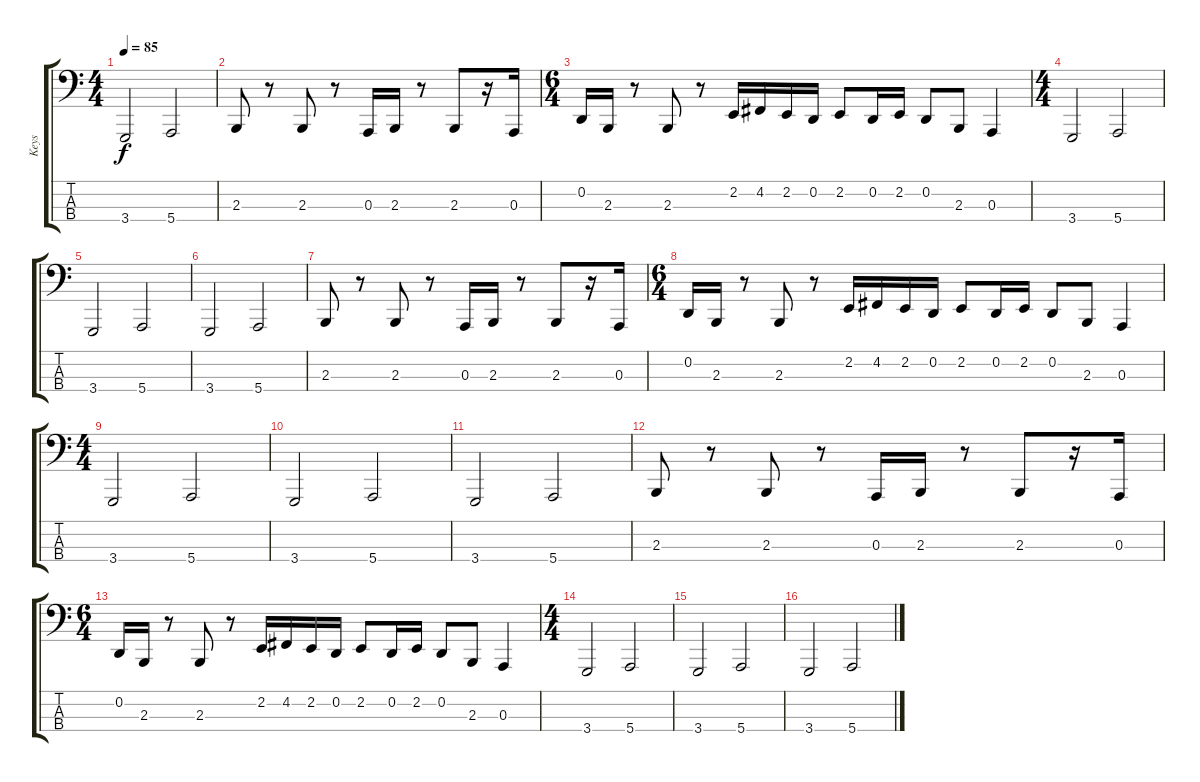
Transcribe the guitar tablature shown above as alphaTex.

\track ("Keys" "Keys") {instrument pad3polysynth}
\staff {score tabs}
\tuning (G2 D2 A1 E1) {hide}
\ts (4 4)
\tempo 85
\clef f4
\ks c
3.4.2{dy f} 5.4.2 |
2.3.8 r.8 2.3.8 r.8 0.3.16 2.3.16 r.8 2.3.8 r.16 0.3.16 |
\ts (6 4)
0.2.16 2.3.16 r.8 2.3.8 r.8 2.2.16 4.2.16 2.2.16 0.2.16 2.2.8 0.2.16 2.2.16 0.2.8 2.3.8 0.3.4 |
\ts (4 4)
3.4.2 5.4.2 |
3.4.2 5.4.2 |
3.4.2 5.4.2 |
2.3.8 r.8 2.3.8 r.8 0.3.16 2.3.16 r.8 2.3.8 r.16 0.3.16 |
\ts (6 4)
0.2.16 2.3.16 r.8 2.3.8 r.8 2.2.16 4.2.16 2.2.16 0.2.16 2.2.8 0.2.16 2.2.16 0.2.8 2.3.8 0.3.4 |
\ts (4 4)
3.4.2 5.4.2 |
3.4.2 5.4.2 |
3.4.2 5.4.2 |
2.3.8 r.8 2.3.8 r.8 0.3.16 2.3.16 r.8 2.3.8 r.16 0.3.16 |
\ts (6 4)
0.2.16 2.3.16 r.8 2.3.8 r.8 2.2.16 4.2.16 2.2.16 0.2.16 2.2.8 0.2.16 2.2.16 0.2.8 2.3.8 0.3.4 |
\ts (4 4)
3.4.2 5.4.2 |
3.4.2 5.4.2 |
3.4.2 5.4.2
